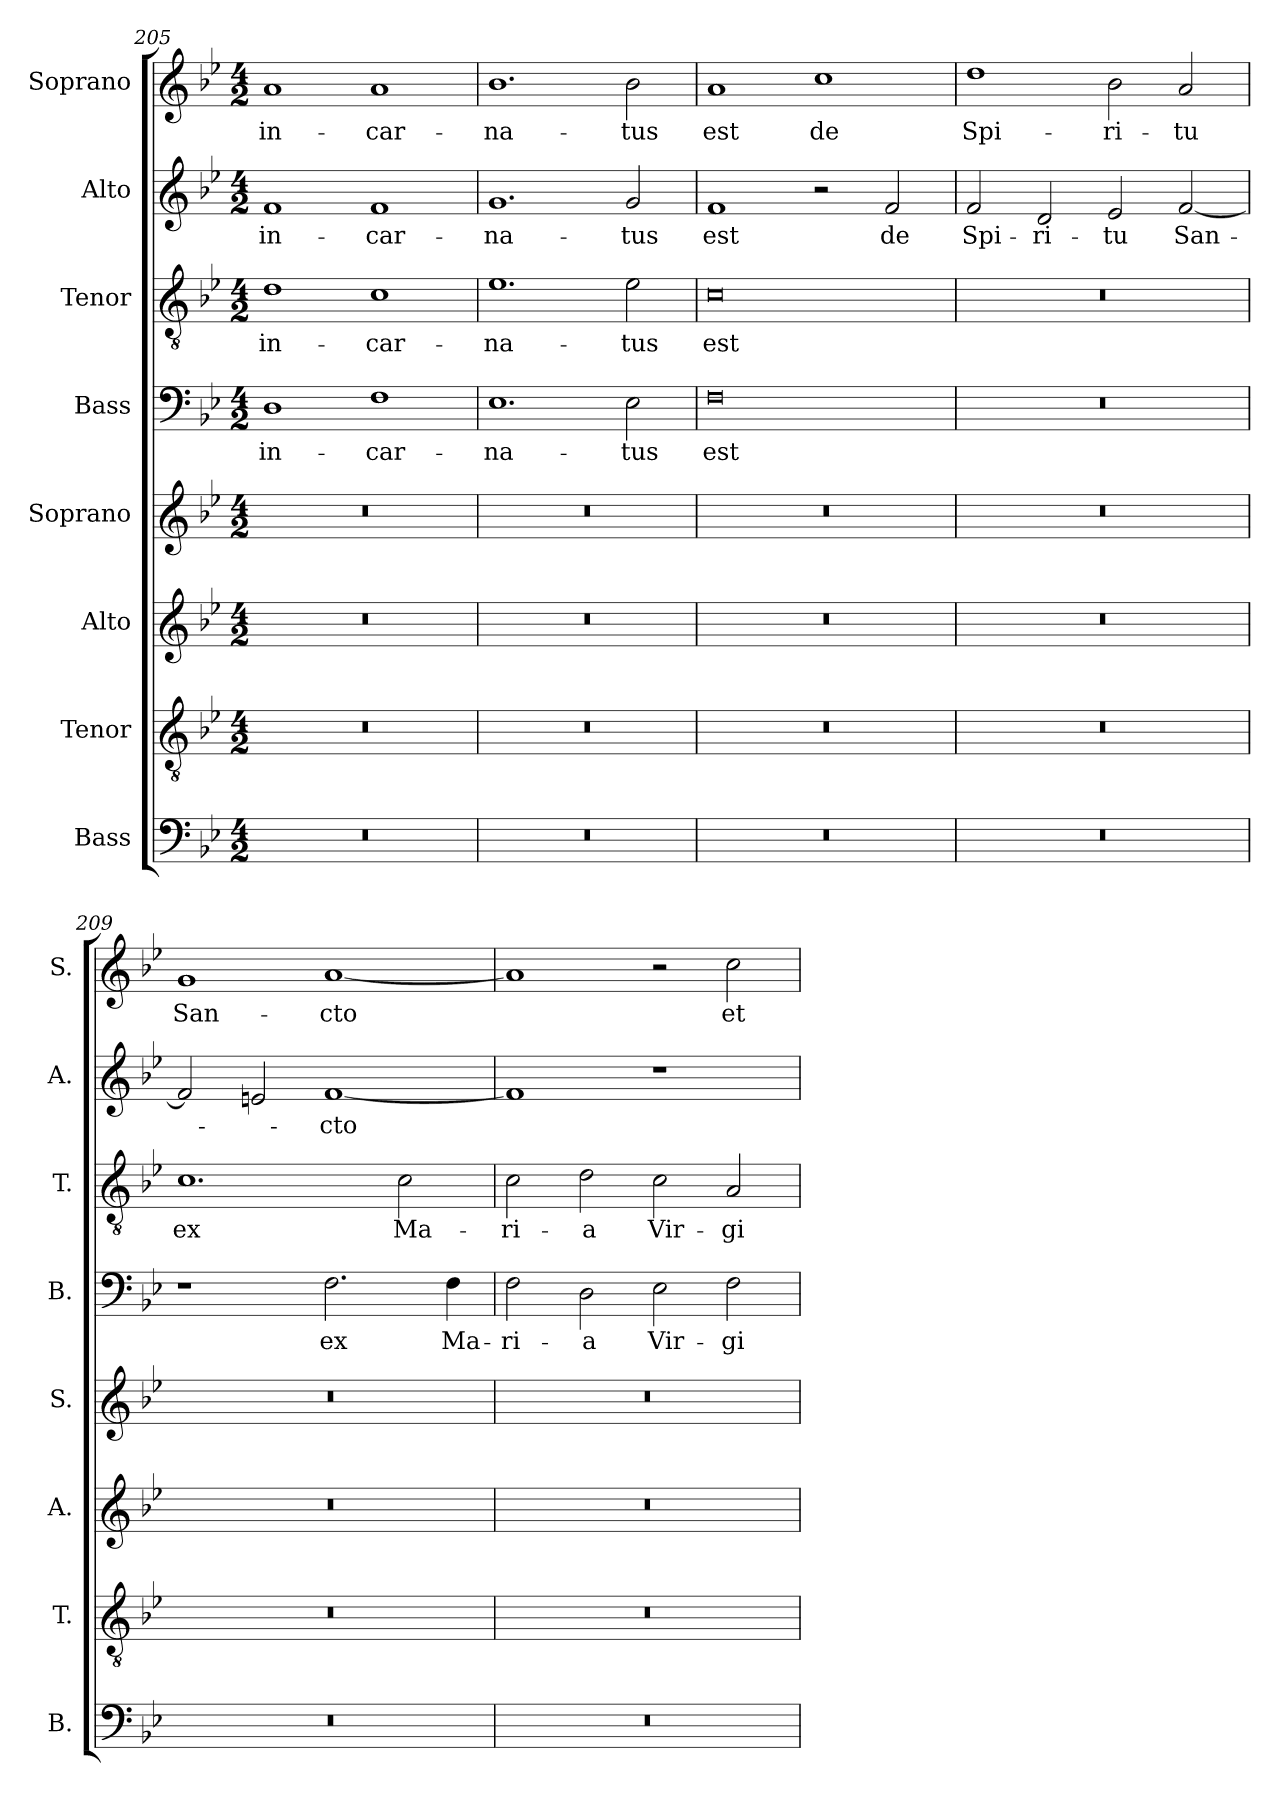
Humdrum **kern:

**kern	**kern	**kern	**kern	**kern	**text	**kern	**text	**kern	**text	**kern	**text
*part8	*part7	*part6	*part5	*part4	*part4	*part3	*part3	*part2	*part2	*part1	*part1
*staff8	*staff7	*staff6	*staff5	*staff4	*staff4	*staff3	*staff3	*staff2	*staff2	*staff1	*staff1
*I"Bass	*I"Tenor	*I"Alto	*I"Soprano	*I"Bass	*	*I"Tenor	*	*I"Alto	*	*I"Soprano	*
*I'B.	*I'T.	*I'A.	*I'S.	*I'B.	*	*I'T.	*	*I'A.	*	*I'S.	*
*clefF4	*clefGv2	*clefG2	*clefG2	*clefF4	*	*clefGv2	*	*clefG2	*	*clefG2	*
*	*ITrd7c12	*	*	*	*	*ITrd7c12	*	*	*	*	*
*k[b-e-]	*k[b-e-]	*k[b-e-]	*k[b-e-]	*k[b-e-]	*	*k[b-e-]	*	*k[b-e-]	*	*k[b-e-]	*
*B-:	*B-:	*B-:	*B-:	*B-:	*	*B-:	*	*B-:	*	*B-:	*
*M4/2	*M4/2	*M4/2	*M4/2	*M4/2	*	*M4/2	*	*M4/2	*	*M4/2	*
=205	=205	=205	=205	=205	=205	=205	=205	=205	=205	=205	=205
!LO:N:vis=1	!LO:N:vis=1	!LO:N:vis=1	!LO:N:vis=1	!	!	!	!	!	!	!	!
!	!	!	!	!	!LO:LY:b:color=#000000	!	!	!	!	!	!
!	!	!	!	!	!	!	!LO:LY:b:color=#000000	!	!	!	!
!	!	!	!	!	!	!	!	!	!LO:LY:b:color=#000000	!	!
!	!	!	!	!	!	!	!	!	!	!	!LO:LY:b:color=#000000
0r	0r	0r	0r	1Di	in-	1Di	in-	1fi	in-	1ai	in-
!	!	!	!	!	!LO:LY:b:color=#000000	!	!	!	!	!	!
!	!	!	!	!	!	!	!LO:LY:b:color=#000000	!	!	!	!
!	!	!	!	!	!	!	!	!	!LO:LY:b:color=#000000	!	!
!	!	!	!	!	!	!	!	!	!	!	!LO:LY:b:color=#000000
.	.	.	.	1Fi	-car-	1Ci	-car-	1fi	-car-	1ai	-car-
=206	=206	=206	=206	=206	=206	=206	=206	=206	=206	=206	=206
!LO:N:vis=1	!LO:N:vis=1	!LO:N:vis=1	!LO:N:vis=1	!	!	!	!	!	!	!	!
!	!	!	!	!	!LO:LY:b:color=#000000	!	!	!	!	!	!
!	!	!	!	!	!	!	!LO:LY:b:color=#000000	!	!	!	!
!	!	!	!	!	!	!	!	!	!LO:LY:b:color=#000000	!	!
!	!	!	!	!	!	!	!	!	!	!	!LO:LY:b:color=#000000
0r	0r	0r	0r	1.E-i	-na-	1.E-i	-na-	1.gi	-na-	1.b-i	-na-
!	!	!	!	!	!LO:LY:b:color=#000000	!	!	!	!	!	!
!	!	!	!	!	!	!	!LO:LY:b:color=#000000	!	!	!	!
!	!	!	!	!	!	!	!	!	!LO:LY:b:color=#000000	!	!
!	!	!	!	!	!	!	!	!	!	!	!LO:LY:b:color=#000000
.	.	.	.	2E-i\	-tus	2E-i\	-tus	2gi/	-tus	2b-i\	-tus
=207	=207	=207	=207	=207	=207	=207	=207	=207	=207	=207	=207
!LO:N:vis=1	!LO:N:vis=1	!LO:N:vis=1	!LO:N:vis=1	!	!	!	!	!	!	!	!
!	!	!	!	!	!LO:LY:b:color=#000000	!	!	!	!	!	!
!	!	!	!	!	!	!	!LO:LY:b:color=#000000	!	!	!	!
!	!	!	!	!	!	!	!	!	!LO:LY:b:color=#000000	!	!
!	!	!	!	!	!	!	!	!	!	!	!LO:LY:b:color=#000000
0r	0r	0r	0r	0Fi	est	0Ci	est	1fi	est	1ai	est
!	!	!	!	!	!	!	!	!	!	!	!LO:LY:b:color=#000000
.	.	.	.	.	.	.	.	2r	.	1cci	de
!	!	!	!	!	!	!	!	!	!LO:LY:b:color=#000000	!	!
.	.	.	.	.	.	.	.	2fi/	de	.	.
=208	=208	=208	=208	=208	=208	=208	=208	=208	=208	=208	=208
!LO:N:vis=1	!LO:N:vis=1	!LO:N:vis=1	!LO:N:vis=1	!LO:N:vis=1	!	!LO:N:vis=1	!	!	!	!	!
!	!	!	!	!	!	!	!	!	!LO:LY:b:color=#000000	!	!
!	!	!	!	!	!	!	!	!	!	!	!LO:LY:b:color=#000000
0r	0r	0r	0r	0r	.	0r	.	2fi/	Spi-	1ddi	Spi-
!	!	!	!	!	!	!	!	!	!LO:LY:b:color=#000000	!	!
.	.	.	.	.	.	.	.	2di/	-ri-	.	.
!	!	!	!	!	!	!	!	!	!LO:LY:b:color=#000000	!	!
!	!	!	!	!	!	!	!	!	!	!	!LO:LY:b:color=#000000
.	.	.	.	.	.	.	.	2e-i/	-tu	2b-i\	-ri-
!	!	!	!	!	!	!	!	!	!LO:LY:b:color=#000000	!	!
!	!	!	!	!	!	!	!	!	!	!	!LO:LY:b:color=#000000
.	.	.	.	.	.	.	.	[2fi/	San-	2ai/	-tu
=209	=209	=209	=209	=209	=209	=209	=209	=209	=209	=209	=209
!LO:N:vis=1	!LO:N:vis=1	!LO:N:vis=1	!LO:N:vis=1	!	!	!	!	!	!	!	!
!	!	!	!	!	!	!	!LO:LY:b:color=#000000	!	!	!	!
!	!	!	!	!	!	!	!	!	!	!	!LO:LY:b:color=#000000
0r	0r	0r	0r	1r	.	1.Ci	ex	2fi/]	.	1gi	San-
.	.	.	.	.	.	.	.	2eni/	.	.	.
!	!	!	!	!	!LO:LY:b:color=#000000	!	!	!	!	!	!
!	!	!	!	!	!	!	!	!	!LO:LY:b:color=#000000	!	!
!	!	!	!	!	!	!	!	!	!	!	!LO:LY:b:color=#000000
.	.	.	.	2.Fi\	ex	.	.	[1fi	-cto	[1ai	-cto
!	!	!	!	!	!	!	!LO:LY:b:color=#000000	!	!	!	!
.	.	.	.	.	.	2Ci\	Ma-	.	.	.	.
!	!	!	!	!	!LO:LY:b:color=#000000	!	!	!	!	!	!
.	.	.	.	4Fi\	Ma-	.	.	.	.	.	.
=210	=210	=210	=210	=210	=210	=210	=210	=210	=210	=210	=210
!LO:N:vis=1	!LO:N:vis=1	!LO:N:vis=1	!LO:N:vis=1	!	!	!	!	!	!	!	!
!	!	!	!	!	!LO:LY:b:color=#000000	!	!	!	!	!	!
!	!	!	!	!	!	!	!LO:LY:b:color=#000000	!	!	!	!
0r	0r	0r	0r	2Fi\	-ri-	2Ci\	-ri-	1fi]	.	1ai]	.
!	!	!	!	!	!LO:LY:b:color=#000000	!	!	!	!	!	!
!	!	!	!	!	!	!	!LO:LY:b:color=#000000	!	!	!	!
.	.	.	.	2Di\	-a	2Di\	-a	.	.	.	.
!	!	!	!	!	!LO:LY:b:color=#000000	!	!	!	!	!	!
!	!	!	!	!	!	!	!LO:LY:b:color=#000000	!	!	!	!
.	.	.	.	2E-i\	Vir-	2Ci\	Vir-	1r	.	2r	.
!	!	!	!	!	!LO:LY:b:color=#000000	!	!	!	!	!	!
!	!	!	!	!	!	!	!LO:LY:b:color=#000000	!	!	!	!
!	!	!	!	!	!	!	!	!	!	!	!LO:LY:b:color=#000000
.	.	.	.	2Fi\	-gi-	2AAi/	-gi-	.	.	2cci\	et
=	=	=	=	=	=	=	=	=	=	=	=
*-	*-	*-	*-	*-	*-	*-	*-	*-	*-	*-	*-
